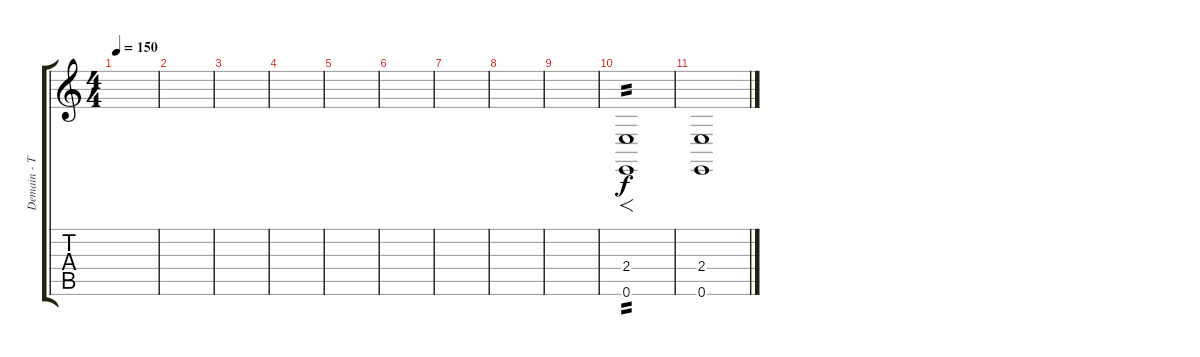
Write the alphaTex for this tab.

\track ("Demain - Timpani" "Demain - T") {instrument timpani}
\staff {score tabs}
\tuning (E4 B3 G3 D3 A2 E2) {hide}
\ts (4 4)
\tempo 150
\clef g2
\ks c
|
|
|
|
|
|
|
|
|
(2.4 0.6).1{f tp 2} |
(2.4 0.6).1
